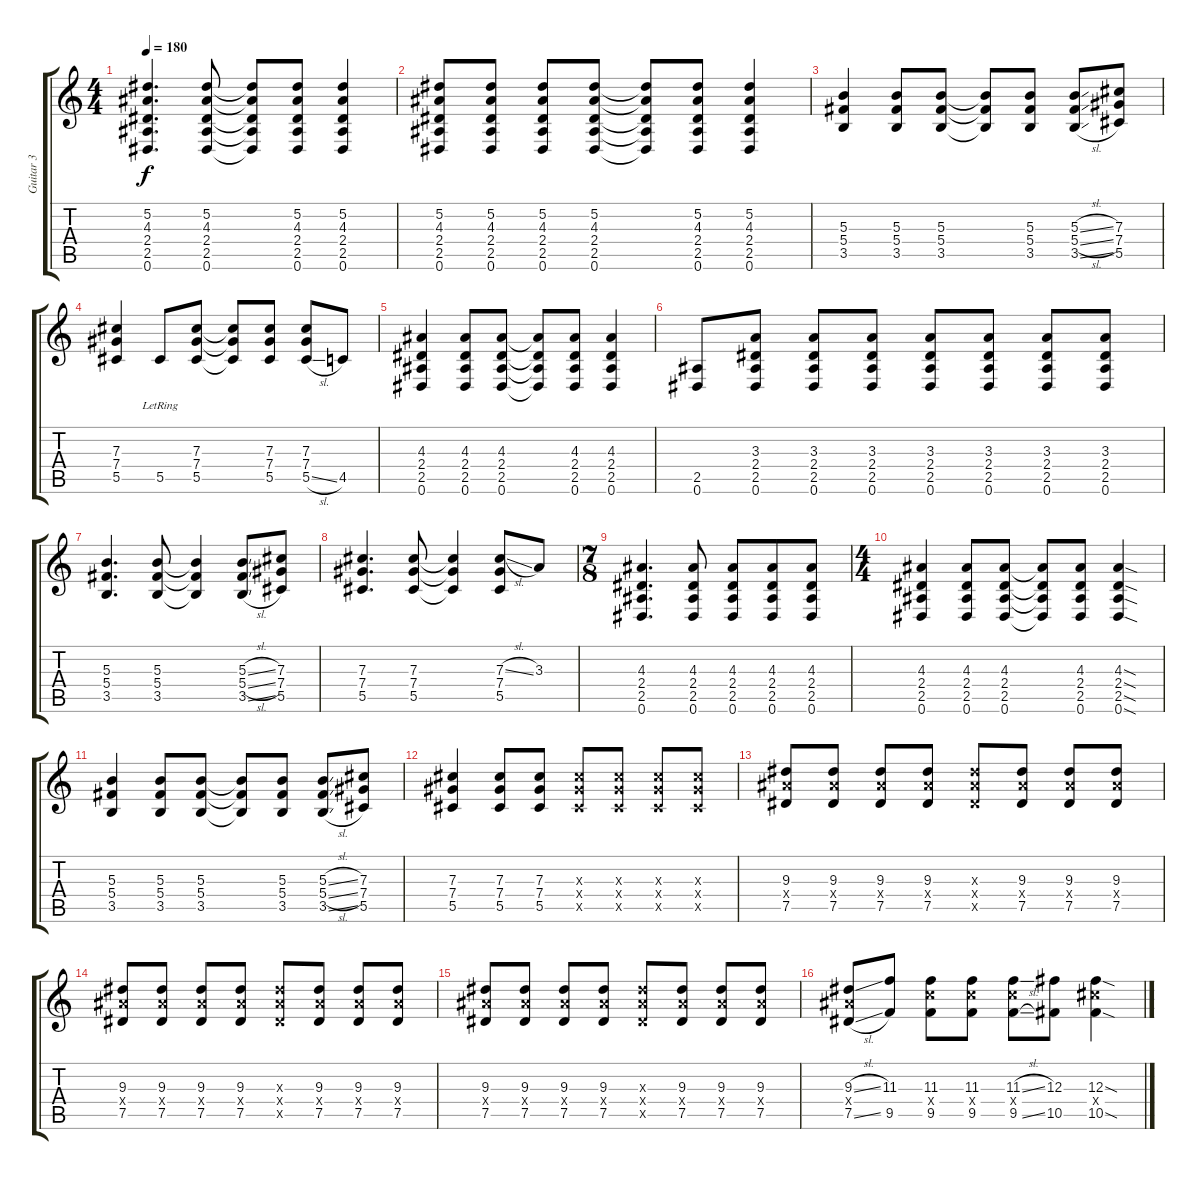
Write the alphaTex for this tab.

\track ("Guitar 3" "Guitar 3") {instrument distortionguitar}
\staff {score tabs}
\tuning (Eb4 Bb3 Gb3 Db3 Ab2 Eb2) {hide}
\ts (4 4)
\tempo 180
\clef g2
\ks c
(5.2 4.3 2.4 2.5 0.6).4{d dy f} (5.2 4.3 2.4 2.5 0.6).8 (5.2{t} 4.3{t} 2.4{t} 2.5{t} 0.6{t}).8 (5.2 4.3 2.4 2.5 0.6).8 (5.2 4.3 2.4 2.5 0.6).4 |
(5.2 4.3 2.4 2.5 0.6).8 (5.2 4.3 2.4 2.5 0.6).8 (5.2 4.3 2.4 2.5 0.6).8 (5.2 4.3 2.4 2.5 0.6).8 (5.2{t} 4.3{t} 2.4{t} 2.5{t} 0.6{t}).8 (5.2 4.3 2.4 2.5 0.6).8 (5.2 4.3 2.4 2.5 0.6).4 |
(5.3 5.4 3.5).4 (5.3 5.4 3.5).8 (5.3 5.4 3.5).8 (5.3{t} 5.4{t} 3.5{t}).8 (5.3 5.4 3.5).8 (5.3{sl} 5.4{sl} 3.5{sl}).8 (7.3 7.4 5.5).8 |
(7.3 7.4 5.5).4 5.5{lr}.8 (7.3 7.4 5.5).8 (7.3{t} 7.4{t} 5.5{t}).8 (7.3 7.4 5.5).8 (7.3 7.4 5.5{sl}).8 4.5.8 |
(4.3 2.4 2.5 0.6).4 (4.3 2.4 2.5 0.6).8 (4.3 2.4 2.5 0.6).8 (4.3{t} 2.4{t} 2.5{t} 0.6{t}).8 (4.3 2.4 2.5 0.6).8 (4.3 2.4 2.5 0.6).4 |
(2.5 0.6).8 (3.3 2.4 2.5 0.6).8 (3.3 2.4 2.5 0.6).8 (3.3 2.4 2.5 0.6).8 (3.3 2.4 2.5 0.6).8 (3.3 2.4 2.5 0.6).8 (3.3 2.4 2.5 0.6).8 (3.3 2.4 2.5 0.6).8 |
(5.3 5.4 3.5).4{d} (5.3 5.4 3.5).8 (5.3{t} 5.4{t} 3.5{t}).4 (5.3{sl} 5.4{sl} 3.5{sl}).8 (7.3 7.4 5.5).8 |
(7.3 7.4 5.5).4{d} (7.3 7.4 5.5).8 (7.3{t} 7.4{t} 5.5{t}).4 (7.3{sl} 7.4 5.5).8 3.3.8 |
\ts (7 8)
(4.3 2.4 2.5 0.6).4{d} (4.3 2.4 2.5 0.6).8 (4.3 2.4 2.5 0.6).8 (4.3 2.4 2.5 0.6).8 (4.3 2.4 2.5 0.6).8 |
\ts (4 4)
(4.3 2.4 2.5 0.6).4 (4.3 2.4 2.5 0.6).8 (4.3 2.4 2.5 0.6).8 (4.3{t} 2.4{t} 2.5{t} 0.6{t}).8 (4.3 2.4 2.5 0.6).8 (4.3{sod} 2.4{sod} 2.5{sod} 0.6{sod}).4 |
(5.3 5.4 3.5).4 (5.3 5.4 3.5).8 (5.3 5.4 3.5).8 (5.3{t} 5.4{t} 3.5{t}).8 (5.3 5.4 3.5).8 (5.3{sl} 5.4{sl} 3.5{sl}).8 (7.3 7.4 5.5).8 |
(7.3 7.4 5.5).4 (7.3 7.4 5.5).8 (7.3 7.4 5.5).8 (7.3{x} 7.4{x} 5.5{x}).8 (7.3{x} 7.4{x} 5.5{x}).8 (7.3{x} 7.4{x} 5.5{x}).8 (7.3{x} 7.4{x} 5.5{x}).8 |
(9.3 9.4{x} 7.5).8 (9.3 9.4{x} 7.5).8 (9.3 9.4{x} 7.5).8 (9.3 9.4{x} 7.5).8 (9.3{x} 9.4{x} 7.5{x}).8 (9.3 9.4{x} 7.5).8 (9.3 9.4{x} 7.5).8 (9.3 9.4{x} 7.5).8 |
(9.3 9.4{x} 7.5).8 (9.3 9.4{x} 7.5).8 (9.3 9.4{x} 7.5).8 (9.3 9.4{x} 7.5).8 (9.3{x} 9.4{x} 7.5{x}).8 (9.3 9.4{x} 7.5).8 (9.3 9.4{x} 7.5).8 (9.3 9.4{x} 7.5).8 |
(9.3 9.4{x} 7.5).8 (9.3 9.4{x} 7.5).8 (9.3 9.4{x} 7.5).8 (9.3 9.4{x} 7.5).8 (9.3{x} 9.4{x} 7.5{x}).8 (9.3 9.4{x} 7.5).8 (9.3 9.4{x} 7.5).8 (9.3 9.4{x} 7.5).8 |
(9.3{sl} 9.4{x} 7.5{sl}).8 (11.3 9.5).8 (11.3 11.4{x} 9.5).8 (11.3 11.4{x} 9.5).8 (11.3{sl} 11.4{x} 9.5{sl}).8 (12.3 10.5).8 (12.3{sod} 12.4{x} 10.5{sod}).4
